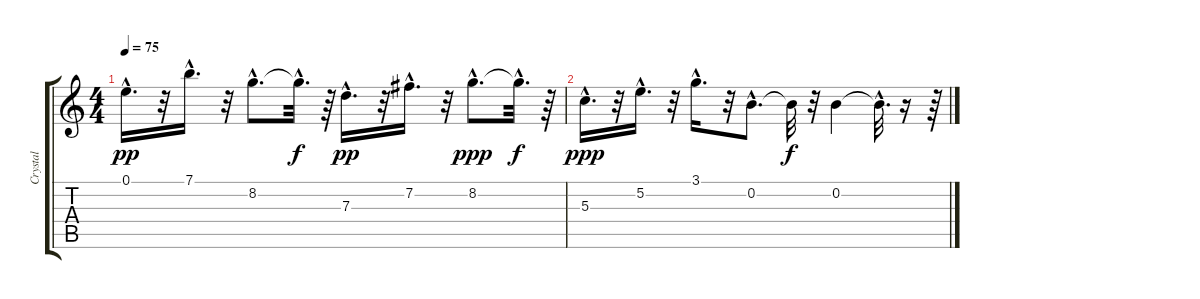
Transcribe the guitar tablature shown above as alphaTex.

\track ("Crystal" "Crystal") {instrument acousticbass}
\staff {score tabs}
\tuning (E4 B3 G3 D3 A2 E2) {hide}
\ts (4 4)
\tempo 75
\clef g2
\ks c
0.1{hac}.16{d dy pp} r.32 7.1{hac}.16{d} r.32 8.2{hac}.8{d} 8.2{hac t}.32{d dy f} r.64 7.3{hac}.16{d dy pp} r.32 7.2{hac}.16{d} r.32 8.2{hac}.8{d dy ppp} 8.2{hac t}.32{d dy f} r.64 |
5.3{hac}.16{d dy ppp} r.32 5.2{hac}.16{d} r.32 3.1{hac}.16{d} r.32 0.2{hac}.8{d} 0.2{t}.32{dy f} r.32 0.2.4 0.2{hac t}.32{d} r.16 r.64
